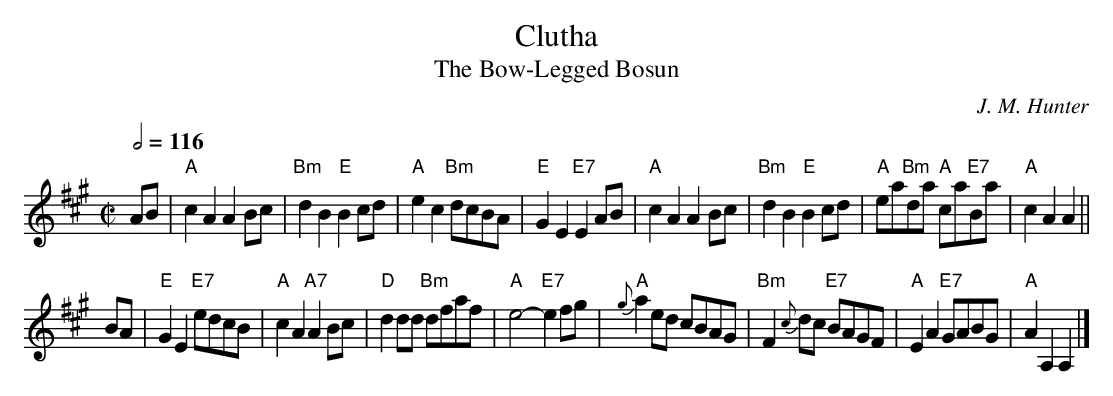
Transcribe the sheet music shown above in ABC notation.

X:1
T:Clutha
T:The Bow-Legged Bosun
C:J. M. Hunter
Q:1/2=116
M:C|
L:1/8
K:A
AB | "A"c2A2 A2Bc | "Bm"d2B2 "E"B2cd | "A"e2c2 "Bm"dcBA | "E"G2E2 "E7"E2AB |\
"A"c2A2 A2Bc | "Bm"d2B2 "E"B2cd | "A"ea"Bm"da "A"ca"E7"Ba | "A"c2A2 A2 ||
BA | "E"G2E2 "E7"edcB | "A"c2A2 "A7"A2Bc | "D"d2dd "Bm"dfaf | "A"e4-"E7"e2 fg |\
"A"{g}a2ed cBAG | "Bm"F2{c}dc "E7"BAGF | "A"E2A2 "E7"GABG | "A"A2A,2 A,2 |]
